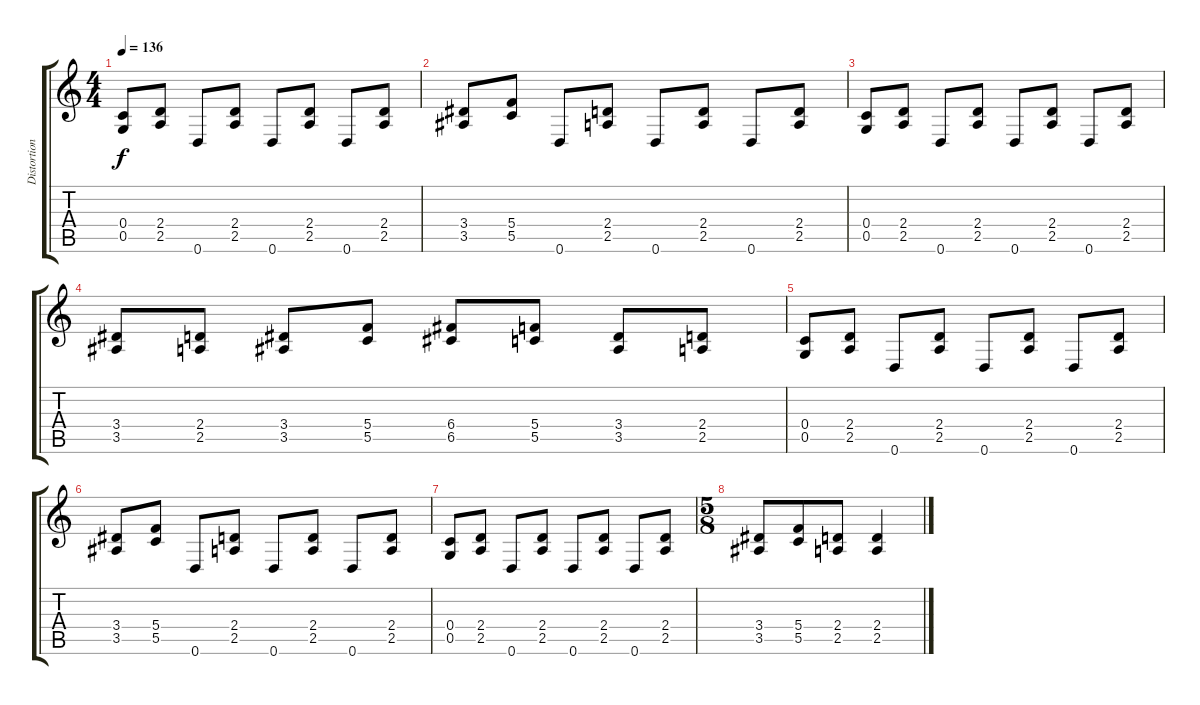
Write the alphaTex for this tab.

\track ("Distortion Guitar " "Distortion") {instrument distortionguitar}
\staff {score tabs}
\tuning (D4 A3 F3 C3 G2 D2) {hide}
\ts (4 4)
\tempo 136
\clef g2
\ks c
(0.4 0.5).8{dy f} (2.4 2.5).8 0.6.8 (2.4 2.5).8 0.6.8 (2.4 2.5).8 0.6.8 (2.4 2.5).8 |
(3.4 3.5).8 (5.4 5.5).8 0.6.8 (2.4 2.5).8 0.6.8 (2.4 2.5).8 0.6.8 (2.4 2.5).8 |
(0.4 0.5).8 (2.4 2.5).8 0.6.8 (2.4 2.5).8 0.6.8 (2.4 2.5).8 0.6.8 (2.4 2.5).8 |
(3.4 3.5).8 (2.4 2.5).8 (3.4 3.5).8 (5.4 5.5).8 (6.4 6.5).8 (5.4 5.5).8 (3.4 3.5).8 (2.4 2.5).8 |
(0.4 0.5).8 (2.4 2.5).8 0.6.8 (2.4 2.5).8 0.6.8 (2.4 2.5).8 0.6.8 (2.4 2.5).8 |
(3.4 3.5).8 (5.4 5.5).8 0.6.8 (2.4 2.5).8 0.6.8 (2.4 2.5).8 0.6.8 (2.4 2.5).8 |
(0.4 0.5).8 (2.4 2.5).8 0.6.8 (2.4 2.5).8 0.6.8 (2.4 2.5).8 0.6.8 (2.4 2.5).8 |
\ts (5 8)
(3.4 3.5).8 (5.4 5.5).8 (2.4 2.5).8 (2.4 2.5).4
